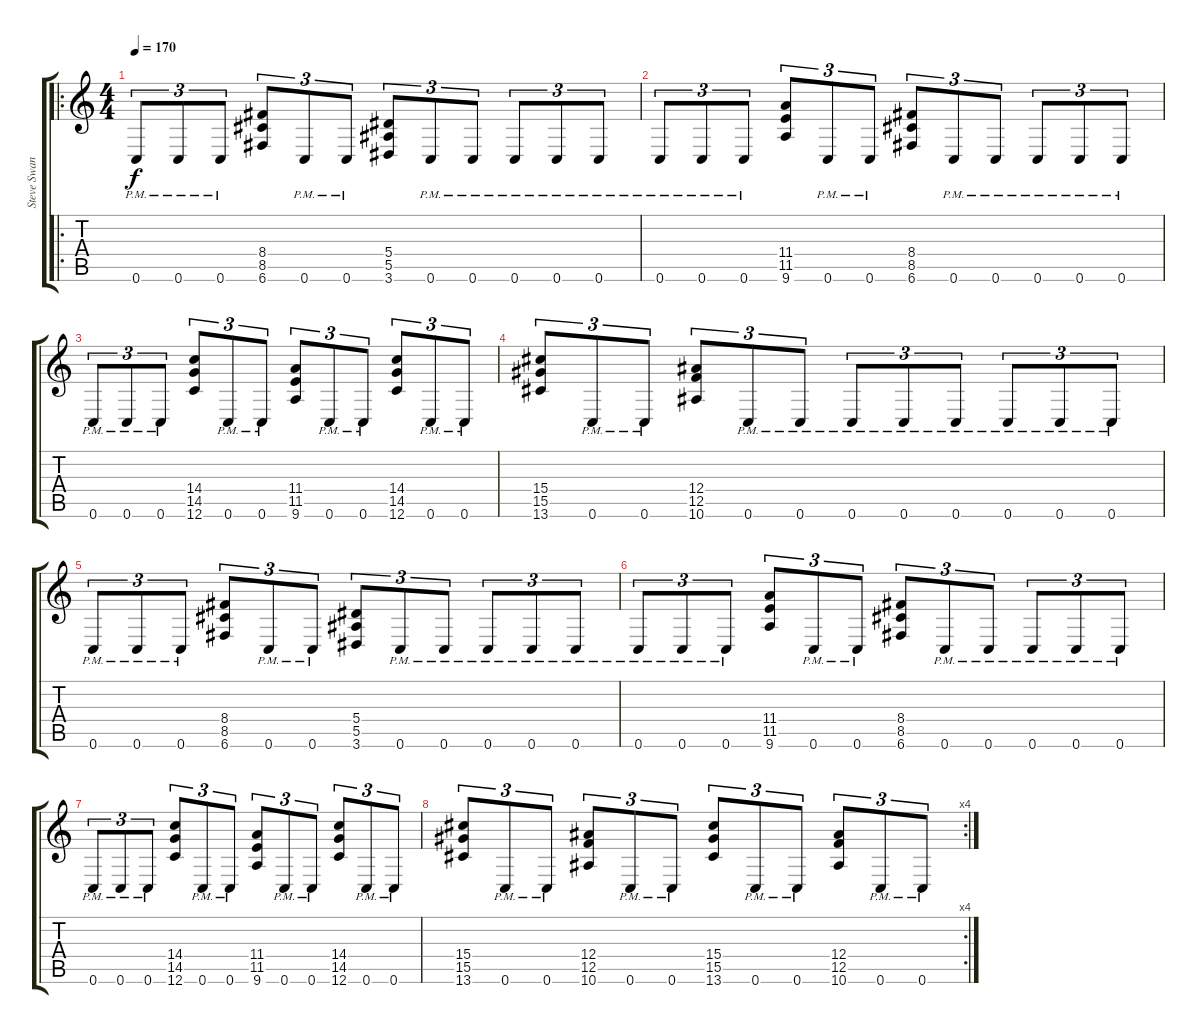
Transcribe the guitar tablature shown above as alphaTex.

\track ("Steve Swanson" "Steve Swan") {instrument distortionguitar}
\staff {score tabs}
\tuning (C4 G3 Eb3 Bb2 F2 C2) {hide}
\ro
\ts (4 4)
\tempo 170
\clef g2
\ks c
0.6{pm}.8{tu (3 2) dy f} 0.6{pm}.8{tu (3 2)} 0.6{pm}.8{tu (3 2)} (8.4 8.5 6.6).8{tu (3 2)} 0.6{pm}.8{tu (3 2)} 0.6{pm}.8{tu (3 2)} (5.4 5.5 3.6).8{tu (3 2)} 0.6{pm}.8{tu (3 2)} 0.6{pm}.8{tu (3 2)} 0.6{pm}.8{tu (3 2)} 0.6{pm}.8{tu (3 2)} 0.6{pm}.8{tu (3 2)} |
0.6{pm}.8{tu (3 2)} 0.6{pm}.8{tu (3 2)} 0.6{pm}.8{tu (3 2)} (11.4 11.5 9.6).8{tu (3 2)} 0.6{pm}.8{tu (3 2)} 0.6{pm}.8{tu (3 2)} (8.4 8.5 6.6).8{tu (3 2)} 0.6{pm}.8{tu (3 2)} 0.6{pm}.8{tu (3 2)} 0.6{pm}.8{tu (3 2)} 0.6{pm}.8{tu (3 2)} 0.6{pm}.8{tu (3 2)} |
0.6{pm}.8{tu (3 2)} 0.6{pm}.8{tu (3 2)} 0.6{pm}.8{tu (3 2)} (14.4 14.5 12.6).8{tu (3 2)} 0.6{pm}.8{tu (3 2)} 0.6{pm}.8{tu (3 2)} (11.4 11.5 9.6).8{tu (3 2)} 0.6{pm}.8{tu (3 2)} 0.6{pm}.8{tu (3 2)} (14.4 14.5 12.6).8{tu (3 2)} 0.6{pm}.8{tu (3 2)} 0.6{pm}.8{tu (3 2)} |
(15.4 15.5 13.6).8{tu (3 2)} 0.6{pm}.8{tu (3 2)} 0.6{pm}.8{tu (3 2)} (12.4 12.5 10.6).8{tu (3 2)} 0.6{pm}.8{tu (3 2)} 0.6{pm}.8{tu (3 2)} 0.6{pm}.8{tu (3 2)} 0.6{pm}.8{tu (3 2)} 0.6{pm}.8{tu (3 2)} 0.6{pm}.8{tu (3 2)} 0.6{pm}.8{tu (3 2)} 0.6{pm}.8{tu (3 2)} |
0.6{pm}.8{tu (3 2)} 0.6{pm}.8{tu (3 2)} 0.6{pm}.8{tu (3 2)} (8.4 8.5 6.6).8{tu (3 2)} 0.6{pm}.8{tu (3 2)} 0.6{pm}.8{tu (3 2)} (5.4 5.5 3.6).8{tu (3 2)} 0.6{pm}.8{tu (3 2)} 0.6{pm}.8{tu (3 2)} 0.6{pm}.8{tu (3 2)} 0.6{pm}.8{tu (3 2)} 0.6{pm}.8{tu (3 2)} |
0.6{pm}.8{tu (3 2)} 0.6{pm}.8{tu (3 2)} 0.6{pm}.8{tu (3 2)} (11.4 11.5 9.6).8{tu (3 2)} 0.6{pm}.8{tu (3 2)} 0.6{pm}.8{tu (3 2)} (8.4 8.5 6.6).8{tu (3 2)} 0.6{pm}.8{tu (3 2)} 0.6{pm}.8{tu (3 2)} 0.6{pm}.8{tu (3 2)} 0.6{pm}.8{tu (3 2)} 0.6{pm}.8{tu (3 2)} |
0.6{pm}.8{tu (3 2)} 0.6{pm}.8{tu (3 2)} 0.6{pm}.8{tu (3 2)} (14.4 14.5 12.6).8{tu (3 2)} 0.6{pm}.8{tu (3 2)} 0.6{pm}.8{tu (3 2)} (11.4 11.5 9.6).8{tu (3 2)} 0.6{pm}.8{tu (3 2)} 0.6{pm}.8{tu (3 2)} (14.4 14.5 12.6).8{tu (3 2)} 0.6{pm}.8{tu (3 2)} 0.6{pm}.8{tu (3 2)} |
\rc 4
(15.4 15.5 13.6).8{tu (3 2)} 0.6{pm}.8{tu (3 2)} 0.6{pm}.8{tu (3 2)} (12.4 12.5 10.6).8{tu (3 2)} 0.6{pm}.8{tu (3 2)} 0.6{pm}.8{tu (3 2)} (15.4 15.5 13.6).8{tu (3 2)} 0.6{pm}.8{tu (3 2)} 0.6{pm}.8{tu (3 2)} (12.4 12.5 10.6).8{tu (3 2)} 0.6{pm}.8{tu (3 2)} 0.6{pm}.8{tu (3 2)}
